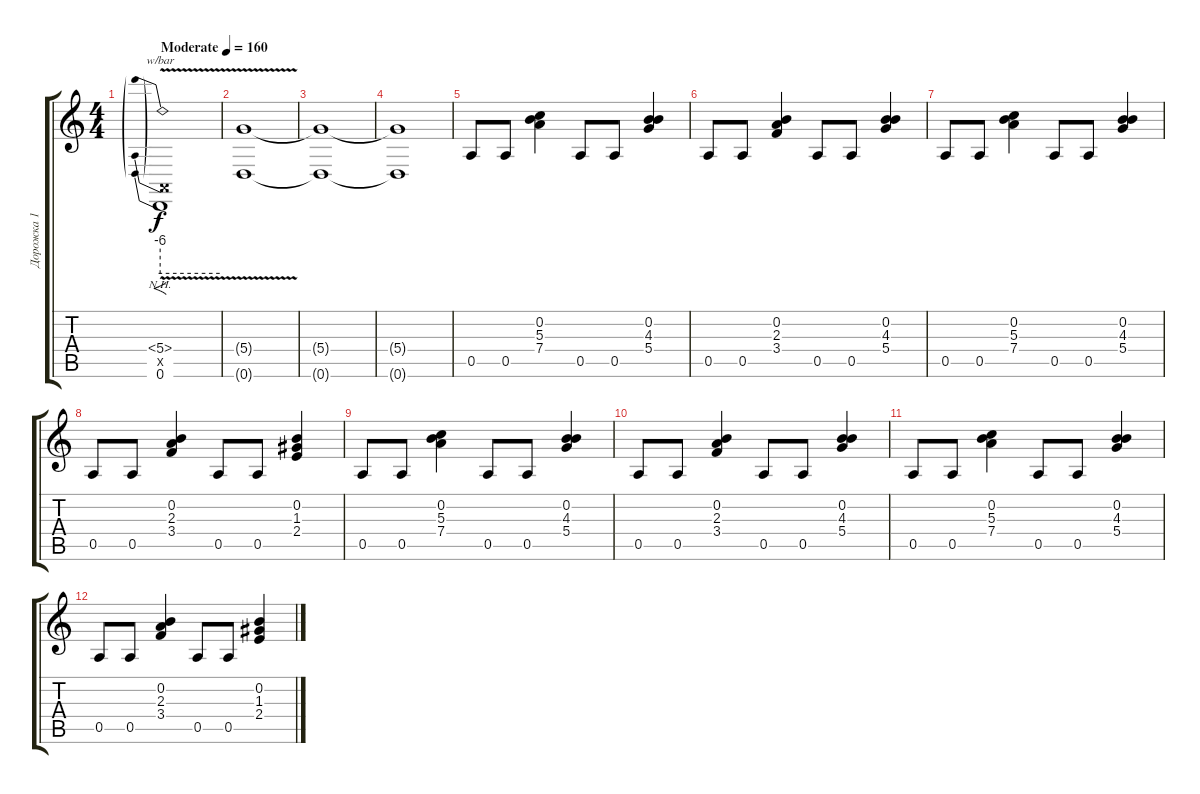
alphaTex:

\track ("Дорожка 1" "Дорожка 1") {instrument distortionguitar}
\staff {score tabs}
\tuning (E4 B3 G3 D3 A2 D2) {hide}
\ts (4 4)
\tempo (160 "Moderate")
\clef g2
\ks c
(5.4{nh v} 0.5{x} 0.6).1{f tbe (predive default 0 -24 60 -24) dy f instrument distortionguitar} |
(5.4{t} 0.6{t}).1 |
(5.4{t} 0.6{t}).1 |
(5.4{t} 0.6{t}).1 |
0.5.8 0.5.8 (0.2 5.3 7.4).4 0.5.8 0.5.8 (0.2 4.3 5.4).4 |
0.5.8 0.5.8 (0.2 2.3 3.4).4 0.5.8 0.5.8 (0.2 4.3 5.4).4 |
0.5.8 0.5.8 (0.2 5.3 7.4).4 0.5.8 0.5.8 (0.2 4.3 5.4).4 |
0.5.8 0.5.8 (0.2 2.3 3.4).4 0.5.8 0.5.8 (0.2 1.3 2.4).4 |
0.5.8 0.5.8 (0.2 5.3 7.4).4 0.5.8 0.5.8 (0.2 4.3 5.4).4 |
0.5.8 0.5.8 (0.2 2.3 3.4).4 0.5.8 0.5.8 (0.2 4.3 5.4).4 |
0.5.8 0.5.8 (0.2 5.3 7.4).4 0.5.8 0.5.8 (0.2 4.3 5.4).4 |
0.5.8 0.5.8 (0.2 2.3 3.4).4 0.5.8 0.5.8 (0.2 1.3 2.4).4
